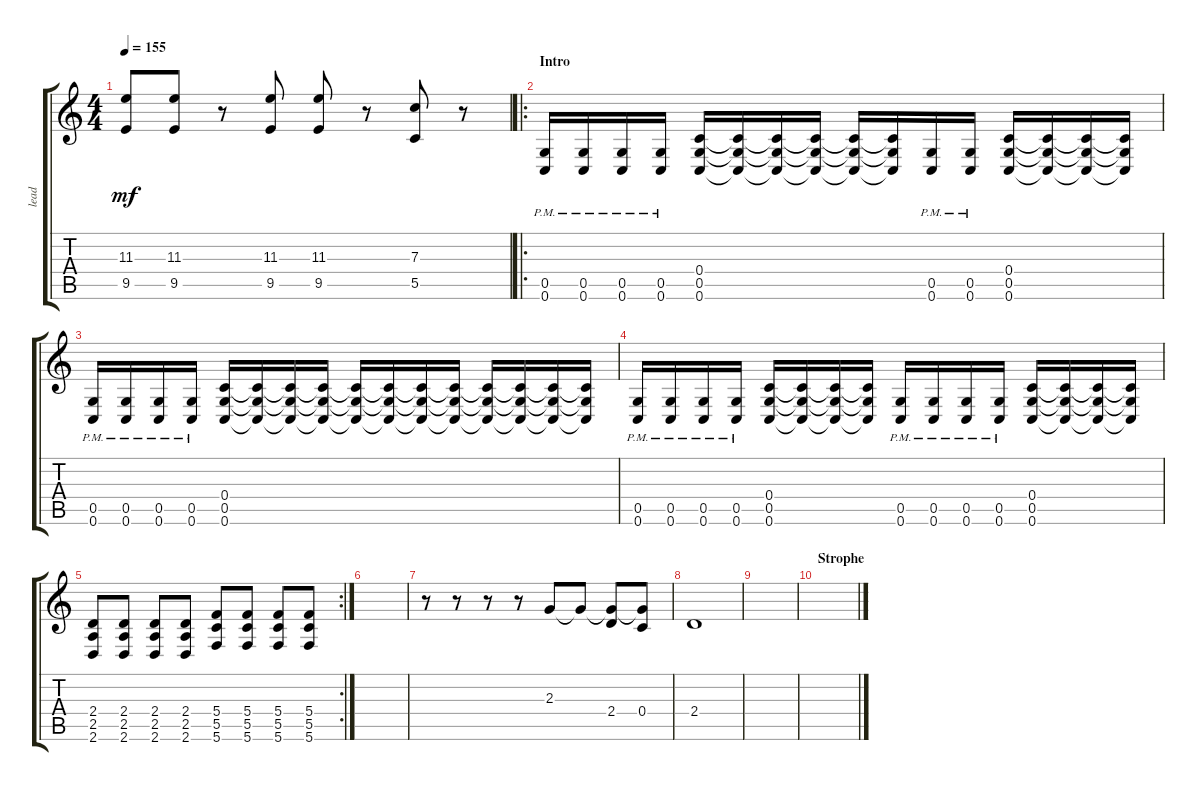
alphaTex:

\track ("lead" "lead") {instrument distortionguitar}
\staff {score tabs}
\tuning (D4 A3 F3 C3 G2 C2) {hide}
\ts (4 4)
\tempo 155
\clef g2
\ks c
(11.3 9.5).8{dy mf} (11.3 9.5).8 r.8 (11.3 9.5).8 (11.3 9.5).8 r.8 (7.3 5.5).8 r.8 |
\ro
\section ("" "Intro")
(0.5{pm} 0.6{pm}).16 (0.5{pm} 0.6{pm}).16 (0.5{pm} 0.6{pm}).16 (0.5{pm} 0.6{pm}).16 (0.4 0.5 0.6).16 (0.4{t} 0.5{t} 0.6{t}).16 (0.4{t} 0.5{t} 0.6{t}).16 (0.4{t} 0.5{t} 0.6{t}).16 (0.4{t} 0.5{t} 0.6{t}).16 (0.4{t} 0.5{t} 0.6{t}).16 (0.5{pm} 0.6{pm}).16 (0.5{pm} 0.6{pm}).16 (0.4 0.5 0.6).16 (0.4{t} 0.5{t} 0.6{t}).16 (0.4{t} 0.5{t} 0.6{t}).16 (0.4{t} 0.5{t} 0.6{t}).16 |
(0.5{pm} 0.6{pm}).16 (0.5{pm} 0.6{pm}).16 (0.5{pm} 0.6{pm}).16 (0.5{pm} 0.6{pm}).16 (0.4 0.5 0.6).16 (0.4{t} 0.5{t} 0.6{t}).16 (0.4{t} 0.5{t} 0.6{t}).16 (0.4{t} 0.5{t} 0.6{t}).16 (0.4{t} 0.5{t} 0.6{t}).16 (0.4{t} 0.5{t} 0.6{t}).16 (0.4{t} 0.5{t} 0.6{t}).16 (0.4{t} 0.5{t} 0.6{t}).16 (0.4{t} 0.5{t} 0.6{t}).16 (0.4{t} 0.5{t} 0.6{t}).16 (0.4{t} 0.5{t} 0.6{t}).16 (0.4{t} 0.5{t} 0.6{t}).16 |
(0.5{pm} 0.6{pm}).16 (0.5{pm} 0.6{pm}).16 (0.5{pm} 0.6{pm}).16 (0.5{pm} 0.6{pm}).16 (0.4 0.5 0.6).16 (0.4{t} 0.5{t} 0.6{t}).16 (0.4{t} 0.5{t} 0.6{t}).16 (0.4{t} 0.5{t} 0.6{t}).16 (0.5{pm} 0.6{pm}).16 (0.5{pm} 0.6{pm}).16 (0.5{pm} 0.6{pm}).16 (0.5{pm} 0.6{pm}).16 (0.4 0.5 0.6).16 (0.4{t} 0.5{t} 0.6{t}).16 (0.4{t} 0.5{t} 0.6{t}).16 (0.4{t} 0.5{t} 0.6{t}).16 |
\rc 2
(2.4 2.5 2.6).8 (2.4 2.5 2.6).8 (2.4 2.5 2.6).8 (2.4 2.5 2.6).8 (5.4 5.5 5.6).8 (5.4 5.5 5.6).8 (5.4 5.5 5.6).8 (5.4 5.5 5.6).8 |
|
r.8 r.8 r.8 r.8 2.3.8 2.3{t}.8 (2.3{t} 2.4).8 (2.3{t} 0.4).8 |
2.4.1 |
|
\section ("" "Strophe")
